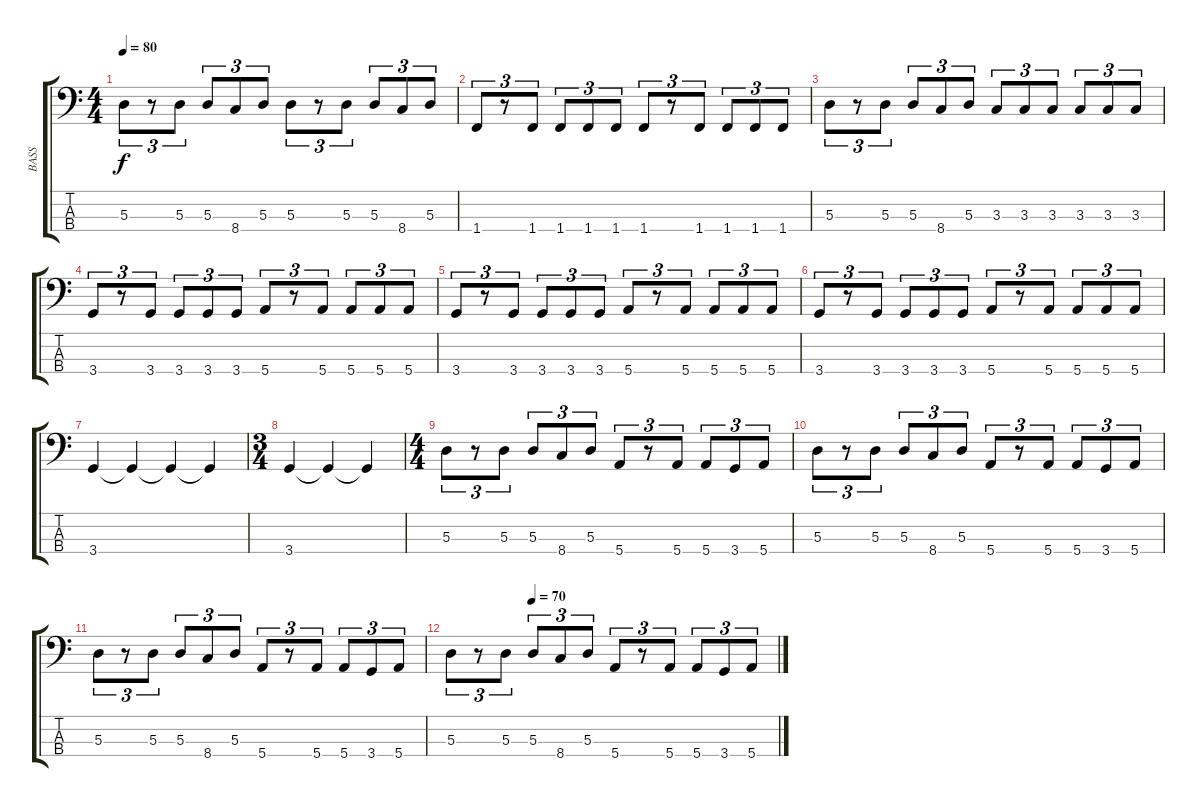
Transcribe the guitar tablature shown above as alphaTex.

\track ("BASS" "BASS") {instrument electricbasspick}
\staff {score tabs}
\tuning (G2 D2 A1 E1) {hide}
\ts (4 4)
\tempo 80
\clef f4
\ks c
5.3.8{tu (3 2) dy f} r.8{tu (3 2)} 5.3.8{tu (3 2)} 5.3.8{tu (3 2)} 8.4.8{tu (3 2)} 5.3.8{tu (3 2)} 5.3.8{tu (3 2)} r.8{tu (3 2)} 5.3.8{tu (3 2)} 5.3.8{tu (3 2)} 8.4.8{tu (3 2)} 5.3.8{tu (3 2)} |
1.4.8{tu (3 2)} r.8{tu (3 2)} 1.4.8{tu (3 2)} 1.4.8{tu (3 2)} 1.4.8{tu (3 2)} 1.4.8{tu (3 2)} 1.4.8{tu (3 2)} r.8{tu (3 2)} 1.4.8{tu (3 2)} 1.4.8{tu (3 2)} 1.4.8{tu (3 2)} 1.4.8{tu (3 2)} |
5.3.8{tu (3 2)} r.8{tu (3 2)} 5.3.8{tu (3 2)} 5.3.8{tu (3 2)} 8.4.8{tu (3 2)} 5.3.8{tu (3 2)} 3.3.8{tu (3 2)} 3.3.8{tu (3 2)} 3.3.8{tu (3 2)} 3.3.8{tu (3 2)} 3.3.8{tu (3 2)} 3.3.8{tu (3 2)} |
3.4.8{tu (3 2)} r.8{tu (3 2)} 3.4.8{tu (3 2)} 3.4.8{tu (3 2)} 3.4.8{tu (3 2)} 3.4.8{tu (3 2)} 5.4.8{tu (3 2)} r.8{tu (3 2)} 5.4.8{tu (3 2)} 5.4.8{tu (3 2)} 5.4.8{tu (3 2)} 5.4.8{tu (3 2)} |
3.4.8{tu (3 2)} r.8{tu (3 2)} 3.4.8{tu (3 2)} 3.4.8{tu (3 2)} 3.4.8{tu (3 2)} 3.4.8{tu (3 2)} 5.4.8{tu (3 2)} r.8{tu (3 2)} 5.4.8{tu (3 2)} 5.4.8{tu (3 2)} 5.4.8{tu (3 2)} 5.4.8{tu (3 2)} |
3.4.8{tu (3 2)} r.8{tu (3 2)} 3.4.8{tu (3 2)} 3.4.8{tu (3 2)} 3.4.8{tu (3 2)} 3.4.8{tu (3 2)} 5.4.8{tu (3 2)} r.8{tu (3 2)} 5.4.8{tu (3 2)} 5.4.8{tu (3 2)} 5.4.8{tu (3 2)} 5.4.8{tu (3 2)} |
3.4.4 3.4{t}.4 3.4{t}.4 3.4{t}.4 |
\ts (3 4)
3.4.4 3.4{t}.4 3.4{t}.4 |
\ts (4 4)
5.3.8{tu (3 2)} r.8{tu (3 2)} 5.3.8{tu (3 2)} 5.3.8{tu (3 2)} 8.4.8{tu (3 2)} 5.3.8{tu (3 2)} 5.4.8{tu (3 2)} r.8{tu (3 2)} 5.4.8{tu (3 2)} 5.4.8{tu (3 2)} 3.4.8{tu (3 2)} 5.4.8{tu (3 2)} |
5.3.8{tu (3 2)} r.8{tu (3 2)} 5.3.8{tu (3 2)} 5.3.8{tu (3 2)} 8.4.8{tu (3 2)} 5.3.8{tu (3 2)} 5.4.8{tu (3 2)} r.8{tu (3 2)} 5.4.8{tu (3 2)} 5.4.8{tu (3 2)} 3.4.8{tu (3 2)} 5.4.8{tu (3 2)} |
5.3.8{tu (3 2)} r.8{tu (3 2)} 5.3.8{tu (3 2)} 5.3.8{tu (3 2)} 8.4.8{tu (3 2)} 5.3.8{tu (3 2)} 5.4.8{tu (3 2)} r.8{tu (3 2)} 5.4.8{tu (3 2)} 5.4.8{tu (3 2)} 3.4.8{tu (3 2)} 5.4.8{tu (3 2)} |
\tempo (70 0.25)
5.3.8{tu (3 2)} r.8{tu (3 2)} 5.3.8{tu (3 2)} 5.3.8{tu (3 2)} 8.4.8{tu (3 2)} 5.3.8{tu (3 2)} 5.4.8{tu (3 2)} r.8{tu (3 2)} 5.4.8{tu (3 2)} 5.4.8{tu (3 2)} 3.4.8{tu (3 2)} 5.4.8{tu (3 2)}
